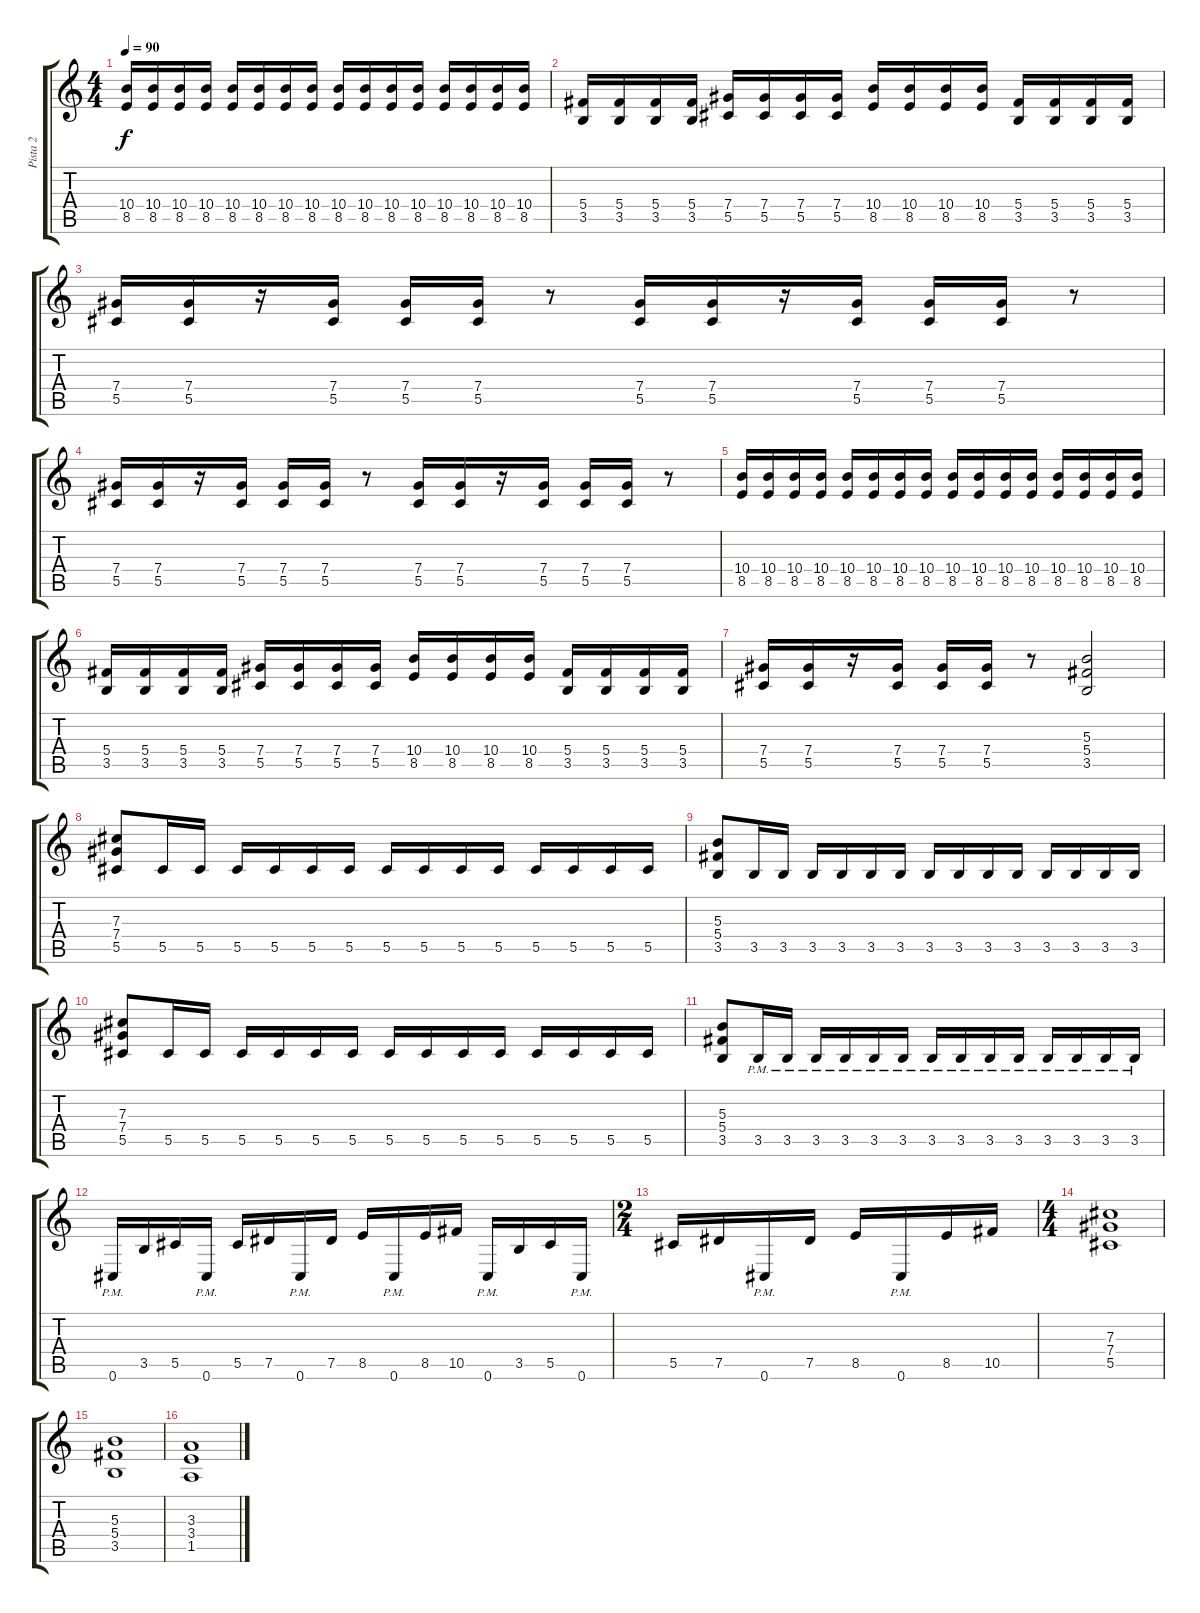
\track ("Pista 2" "Pista 2") {instrument distortionguitar}
\staff {score tabs}
\tuning (Eb4 Bb3 Gb3 Db3 Ab2 Db2) {hide}
\ts (4 4)
\tempo 90
\clef g2
\ks c
(10.4 8.5).16{dy f} (10.4 8.5).16 (10.4 8.5).16 (10.4 8.5).16 (10.4 8.5).16 (10.4 8.5).16 (10.4 8.5).16 (10.4 8.5).16 (10.4 8.5).16 (10.4 8.5).16 (10.4 8.5).16 (10.4 8.5).16 (10.4 8.5).16 (10.4 8.5).16 (10.4 8.5).16 (10.4 8.5).16 |
(5.4 3.5).16 (5.4 3.5).16 (5.4 3.5).16 (5.4 3.5).16 (7.4 5.5).16 (7.4 5.5).16 (7.4 5.5).16 (7.4 5.5).16 (10.4 8.5).16 (10.4 8.5).16 (10.4 8.5).16 (10.4 8.5).16 (5.4 3.5).16 (5.4 3.5).16 (5.4 3.5).16 (5.4 3.5).16 |
(7.4 5.5).16 (7.4 5.5).16 r.16 (7.4 5.5).16 (7.4 5.5).16 (7.4 5.5).16 r.8 (7.4 5.5).16 (7.4 5.5).16 r.16 (7.4 5.5).16 (7.4 5.5).16 (7.4 5.5).16 r.8 |
(7.4 5.5).16 (7.4 5.5).16 r.16 (7.4 5.5).16 (7.4 5.5).16 (7.4 5.5).16 r.8 (7.4 5.5).16 (7.4 5.5).16 r.16 (7.4 5.5).16 (7.4 5.5).16 (7.4 5.5).16 r.8 |
(10.4 8.5).16 (10.4 8.5).16 (10.4 8.5).16 (10.4 8.5).16 (10.4 8.5).16 (10.4 8.5).16 (10.4 8.5).16 (10.4 8.5).16 (10.4 8.5).16 (10.4 8.5).16 (10.4 8.5).16 (10.4 8.5).16 (10.4 8.5).16 (10.4 8.5).16 (10.4 8.5).16 (10.4 8.5).16 |
(5.4 3.5).16 (5.4 3.5).16 (5.4 3.5).16 (5.4 3.5).16 (7.4 5.5).16 (7.4 5.5).16 (7.4 5.5).16 (7.4 5.5).16 (10.4 8.5).16 (10.4 8.5).16 (10.4 8.5).16 (10.4 8.5).16 (5.4 3.5).16 (5.4 3.5).16 (5.4 3.5).16 (5.4 3.5).16 |
(7.4 5.5).16 (7.4 5.5).16 r.16 (7.4 5.5).16 (7.4 5.5).16 (7.4 5.5).16 r.8 (5.3 5.4 3.5).2 |
(7.3 7.4 5.5).8 5.5.16 5.5.16 5.5.16 5.5.16 5.5.16 5.5.16 5.5.16 5.5.16 5.5.16 5.5.16 5.5.16 5.5.16 5.5.16 5.5.16 |
(5.3 5.4 3.5).8 3.5.16 3.5.16 3.5.16 3.5.16 3.5.16 3.5.16 3.5.16 3.5.16 3.5.16 3.5.16 3.5.16 3.5.16 3.5.16 3.5.16 |
(7.3 7.4 5.5).8 5.5.16 5.5.16 5.5.16 5.5.16 5.5.16 5.5.16 5.5.16 5.5.16 5.5.16 5.5.16 5.5.16 5.5.16 5.5.16 5.5.16 |
(5.3 5.4 3.5).8 3.5{pm}.16 3.5{pm}.16 3.5{pm}.16 3.5{pm}.16 3.5{pm}.16 3.5{pm}.16 3.5{pm}.16 3.5{pm}.16 3.5{pm}.16 3.5{pm}.16 3.5{pm}.16 3.5{pm}.16 3.5{pm}.16 3.5{pm}.16 |
0.6{pm}.16 3.5.16 5.5.16 0.6{pm}.16 5.5.16 7.5.16 0.6{pm}.16 7.5.16 8.5.16 0.6{pm}.16 8.5.16 10.5.16 0.6{pm}.16 3.5.16 5.5.16 0.6{pm}.16 |
\ts (2 4)
5.5.16 7.5.16 0.6{pm}.16 7.5.16 8.5.16 0.6{pm}.16 8.5.16 10.5.16 |
\ts (4 4)
(7.3 7.4 5.5).1 |
(5.3 5.4 3.5).1 |
(3.3 3.4 1.5).1
